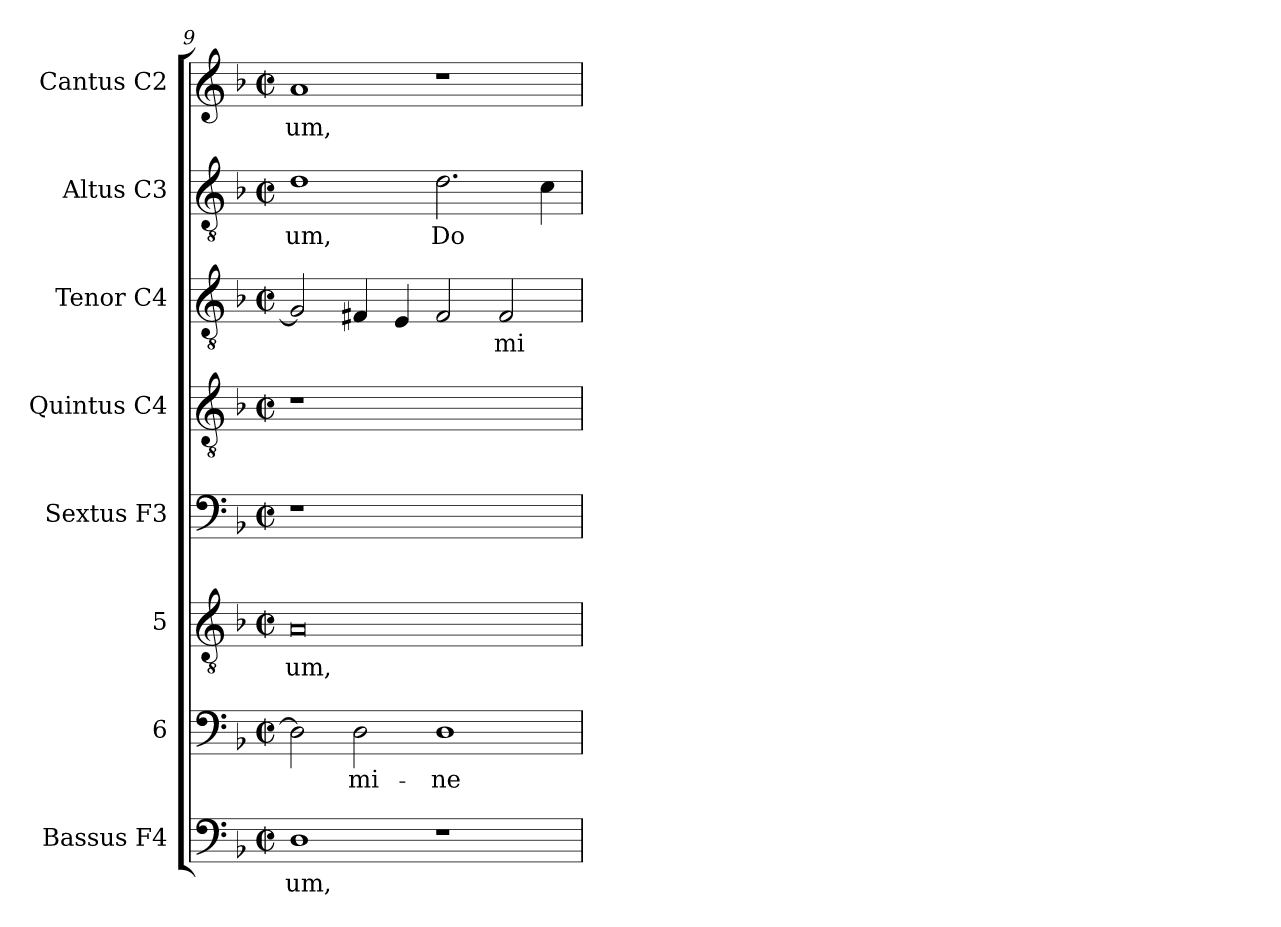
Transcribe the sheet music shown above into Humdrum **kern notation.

**kern	**text	**kern	**text	**kern	**text	**kern	**kern	**kern	**text	**kern	**text	**kern	**text
*part8	*part8	*part7	*part7	*part6	*part6	*part5	*part4	*part3	*part3	*part2	*part2	*part1	*part1
*staff8	*staff8	*staff7	*staff7	*staff6	*staff6	*staff5	*staff4	*staff3	*staff3	*staff2	*staff2	*staff1	*staff1
*I"Bassus  F4	*	*I"6	*	*I"5	*	*I"Sextus  F3	*I"Quintus  C4	*I"Tenor  C4	*	*I"Altus  C3	*	*I"Cantus  C2	*
*I'B	*	*	*	*	*	*	*	*I'T	*	*I'A	*	*I'C	*
*clefF4	*	*clefF4	*	*clefGv2	*	*clefF4	*clefGv2	*clefGv2	*	*clefGv2	*	*clefG2	*
*k[b-]	*	*k[b-]	*	*k[b-]	*	*k[b-]	*k[b-]	*k[b-]	*	*k[b-]	*	*k[b-]	*
*F:	*	*F:	*	*F:	*	*F:	*F:	*F:	*	*F:	*	*F:	*
*M2/2	*	*M2/2	*	*M2/2	*	*M2/2	*M2/2	*M2/2	*	*M2/2	*	*M2/2	*
*met(c|)	*	*met(c|)	*	*met(c|)	*	*met(c|)	*met(c|)	*met(c|)	*	*met(c|)	*	*met(c|)	*
=9	=9	=9	=9	=9	=9	=9	=9	=9	=9	=9	=9	=9	=9
!	!LO:LY:b:cj	!	!LO:LY:b:cj	!	!LO:LY:b	!	!	!	!LO:LY:b:cj	!	!LO:LY:b:cj	!	!LO:LY:b:cj
1D	-um,	2D\]	--	0A	-um,	1r	1r	2G/]	--	1d	-um,	1a	-um,
!	!	!	!LO:LY:b:cj	!	!	!	!	!	!LO:LY:b:cj	!	!	!	!
.	.	2D\	-mi-	.	.	.	.	4F#X/	--	.	.	.	.
!	!	!	!	!	!	!	!	!	!LO:LY:b:cj	!	!	!	!
.	.	.	.	.	.	.	.	4E/	--	.	.	.	.
!	!	!	!LO:LY:b:cj	!	!	!	!	!	!LO:LY:b:cj	!	!LO:LY:b:cj	!	!
1r	.	1D	-ne	.	.	1ryy	1ryy	2F#/	--	2.d\	Do-	1r	.
!	!	!	!	!	!	!	!	!	!LO:LY:b:cj	!	!	!	!
.	.	.	.	.	.	.	.	2F#/	-mi-	.	.	.	.
!	!	!	!	!	!	!	!	!	!	!	!LO:LY:b:cj	!	!
.	.	.	.	.	.	.	.	.	.	4c\	--	.	.
=	=	=	=	=	=	=	=	=	=	=	=	=	=
*-	*-	*-	*-	*-	*-	*-	*-	*-	*-	*-	*-	*-	*-
